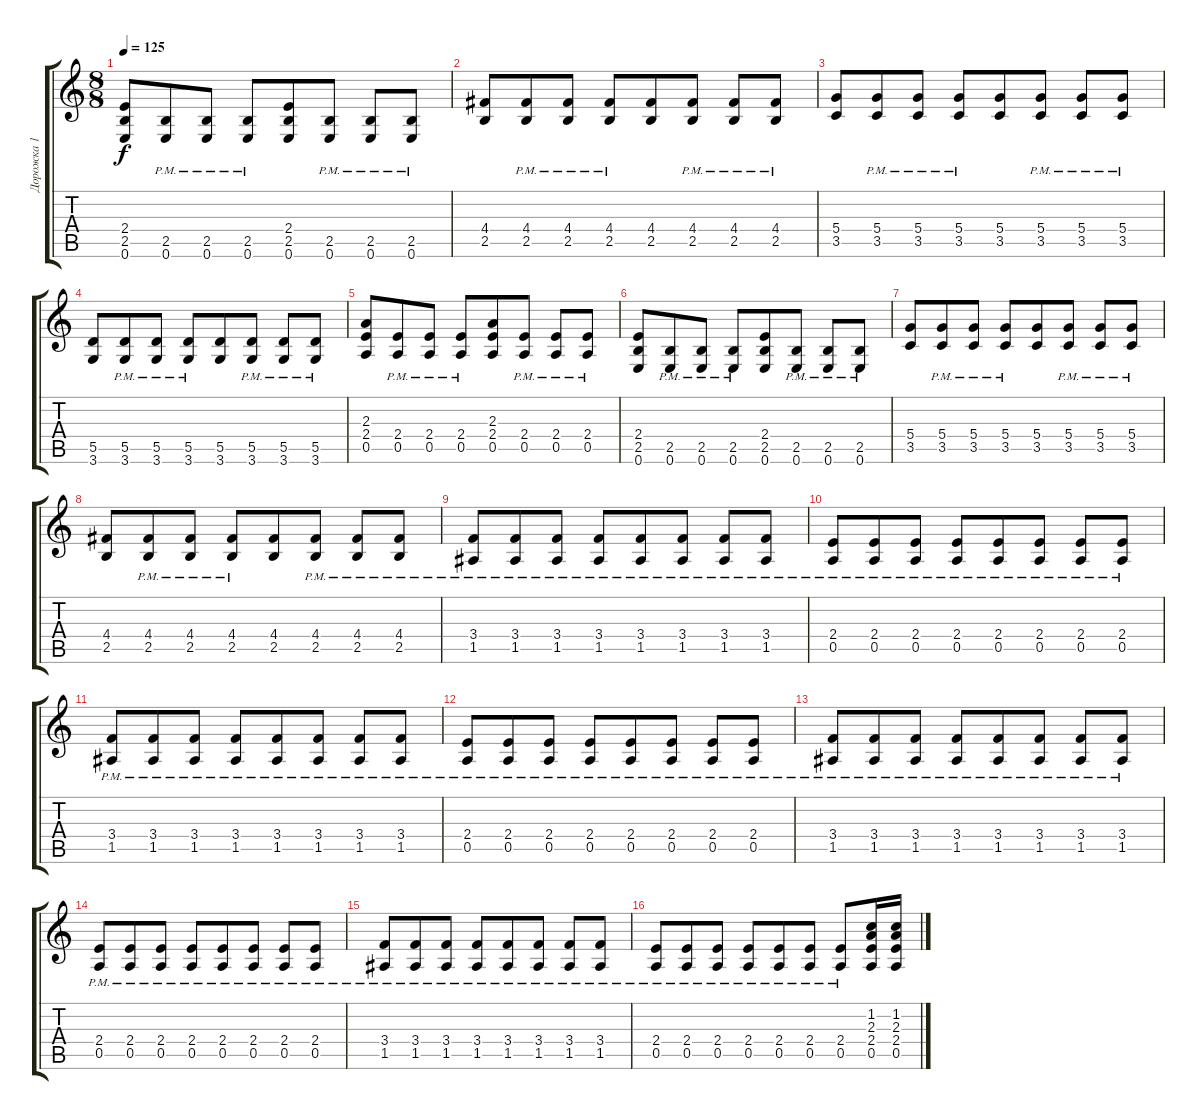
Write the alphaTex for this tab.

\track ("Дорожка 1" "Дорожка 1") {instrument acousticguitarnylon}
\staff {score tabs}
\tuning (E4 B3 G3 D3 A2 E2) {hide}
\ts (8 8)
\tempo 125
\clef g2
\ks c
(2.4 2.5 0.6).8{dy f} (2.5{pm} 0.6{pm}).8 (2.5{pm} 0.6{pm}).8 (2.5{pm} 0.6{pm}).8 (2.4 2.5 0.6).8 (2.5{pm} 0.6{pm}).8 (2.5{pm} 0.6{pm}).8 (2.5{pm} 0.6{pm}).8 |
(4.4 2.5).8 (4.4{pm} 2.5{pm}).8 (4.4{pm} 2.5{pm}).8 (4.4{pm} 2.5{pm}).8 (4.4 2.5).8 (4.4{pm} 2.5{pm}).8 (4.4{pm} 2.5{pm}).8 (4.4{pm} 2.5{pm}).8 |
(5.4 3.5).8 (5.4{pm} 3.5{pm}).8 (5.4{pm} 3.5{pm}).8 (5.4{pm} 3.5{pm}).8 (5.4 3.5).8 (5.4{pm} 3.5{pm}).8 (5.4{pm} 3.5{pm}).8 (5.4{pm} 3.5{pm}).8 |
(5.5 3.6).8 (5.5{pm} 3.6{pm}).8 (5.5{pm} 3.6{pm}).8 (5.5{pm} 3.6{pm}).8 (5.5 3.6).8 (5.5{pm} 3.6{pm}).8 (5.5{pm} 3.6{pm}).8 (5.5{pm} 3.6{pm}).8 |
(2.3 2.4 0.5).8 (2.4{pm} 0.5{pm}).8 (2.4{pm} 0.5{pm}).8 (2.4{pm} 0.5{pm}).8 (2.3 2.4 0.5).8 (2.4{pm} 0.5{pm}).8 (2.4{pm} 0.5{pm}).8 (2.4{pm} 0.5{pm}).8 |
(2.4 2.5 0.6).8 (2.5{pm} 0.6{pm}).8 (2.5{pm} 0.6{pm}).8 (2.5{pm} 0.6{pm}).8 (2.4 2.5 0.6).8 (2.5{pm} 0.6{pm}).8 (2.5{pm} 0.6{pm}).8 (2.5{pm} 0.6{pm}).8 |
(5.4 3.5).8 (5.4{pm} 3.5{pm}).8 (5.4{pm} 3.5{pm}).8 (5.4{pm} 3.5{pm}).8 (5.4 3.5).8 (5.4{pm} 3.5{pm}).8 (5.4{pm} 3.5{pm}).8 (5.4{pm} 3.5{pm}).8 |
(4.4 2.5).8 (4.4{pm} 2.5{pm}).8 (4.4{pm} 2.5{pm}).8 (4.4{pm} 2.5{pm}).8 (4.4 2.5).8 (4.4{pm} 2.5{pm}).8 (4.4{pm} 2.5{pm}).8 (4.4{pm} 2.5{pm}).8 |
(3.4{pm} 1.5{pm}).8 (3.4{pm} 1.5{pm}).8 (3.4{pm} 1.5{pm}).8 (3.4{pm} 1.5{pm}).8 (3.4{pm} 1.5{pm}).8 (3.4{pm} 1.5{pm}).8 (3.4{pm} 1.5{pm}).8 (3.4{pm} 1.5{pm}).8 |
(2.4{pm} 0.5{pm}).8 (2.4{pm} 0.5{pm}).8 (2.4{pm} 0.5{pm}).8 (2.4{pm} 0.5{pm}).8 (2.4{pm} 0.5{pm}).8 (2.4{pm} 0.5{pm}).8 (2.4{pm} 0.5{pm}).8 (2.4{pm} 0.5{pm}).8 |
(3.4{pm} 1.5{pm}).8 (3.4{pm} 1.5{pm}).8 (3.4{pm} 1.5{pm}).8 (3.4{pm} 1.5{pm}).8 (3.4{pm} 1.5{pm}).8 (3.4{pm} 1.5{pm}).8 (3.4{pm} 1.5{pm}).8 (3.4{pm} 1.5{pm}).8 |
(2.4{pm} 0.5{pm}).8 (2.4{pm} 0.5{pm}).8 (2.4{pm} 0.5{pm}).8 (2.4{pm} 0.5{pm}).8 (2.4{pm} 0.5{pm}).8 (2.4{pm} 0.5{pm}).8 (2.4{pm} 0.5{pm}).8 (2.4{pm} 0.5{pm}).8 |
(3.4{pm} 1.5{pm}).8 (3.4{pm} 1.5{pm}).8 (3.4{pm} 1.5{pm}).8 (3.4{pm} 1.5{pm}).8 (3.4{pm} 1.5{pm}).8 (3.4{pm} 1.5{pm}).8 (3.4{pm} 1.5{pm}).8 (3.4{pm} 1.5{pm}).8 |
(2.4{pm} 0.5{pm}).8 (2.4{pm} 0.5{pm}).8 (2.4{pm} 0.5{pm}).8 (2.4{pm} 0.5{pm}).8 (2.4{pm} 0.5{pm}).8 (2.4{pm} 0.5{pm}).8 (2.4{pm} 0.5{pm}).8 (2.4{pm} 0.5{pm}).8 |
(3.4{pm} 1.5{pm}).8 (3.4{pm} 1.5{pm}).8 (3.4{pm} 1.5{pm}).8 (3.4{pm} 1.5{pm}).8 (3.4{pm} 1.5{pm}).8 (3.4{pm} 1.5{pm}).8 (3.4{pm} 1.5{pm}).8 (3.4{pm} 1.5{pm}).8 |
(2.4{pm} 0.5{pm}).8 (2.4{pm} 0.5{pm}).8 (2.4{pm} 0.5{pm}).8 (2.4{pm} 0.5{pm}).8 (2.4{pm} 0.5{pm}).8 (2.4{pm} 0.5{pm}).8 (2.4{pm} 0.5{pm}).8 (1.2 2.3 2.4 0.5).16 (1.2 2.3 2.4 0.5).16
